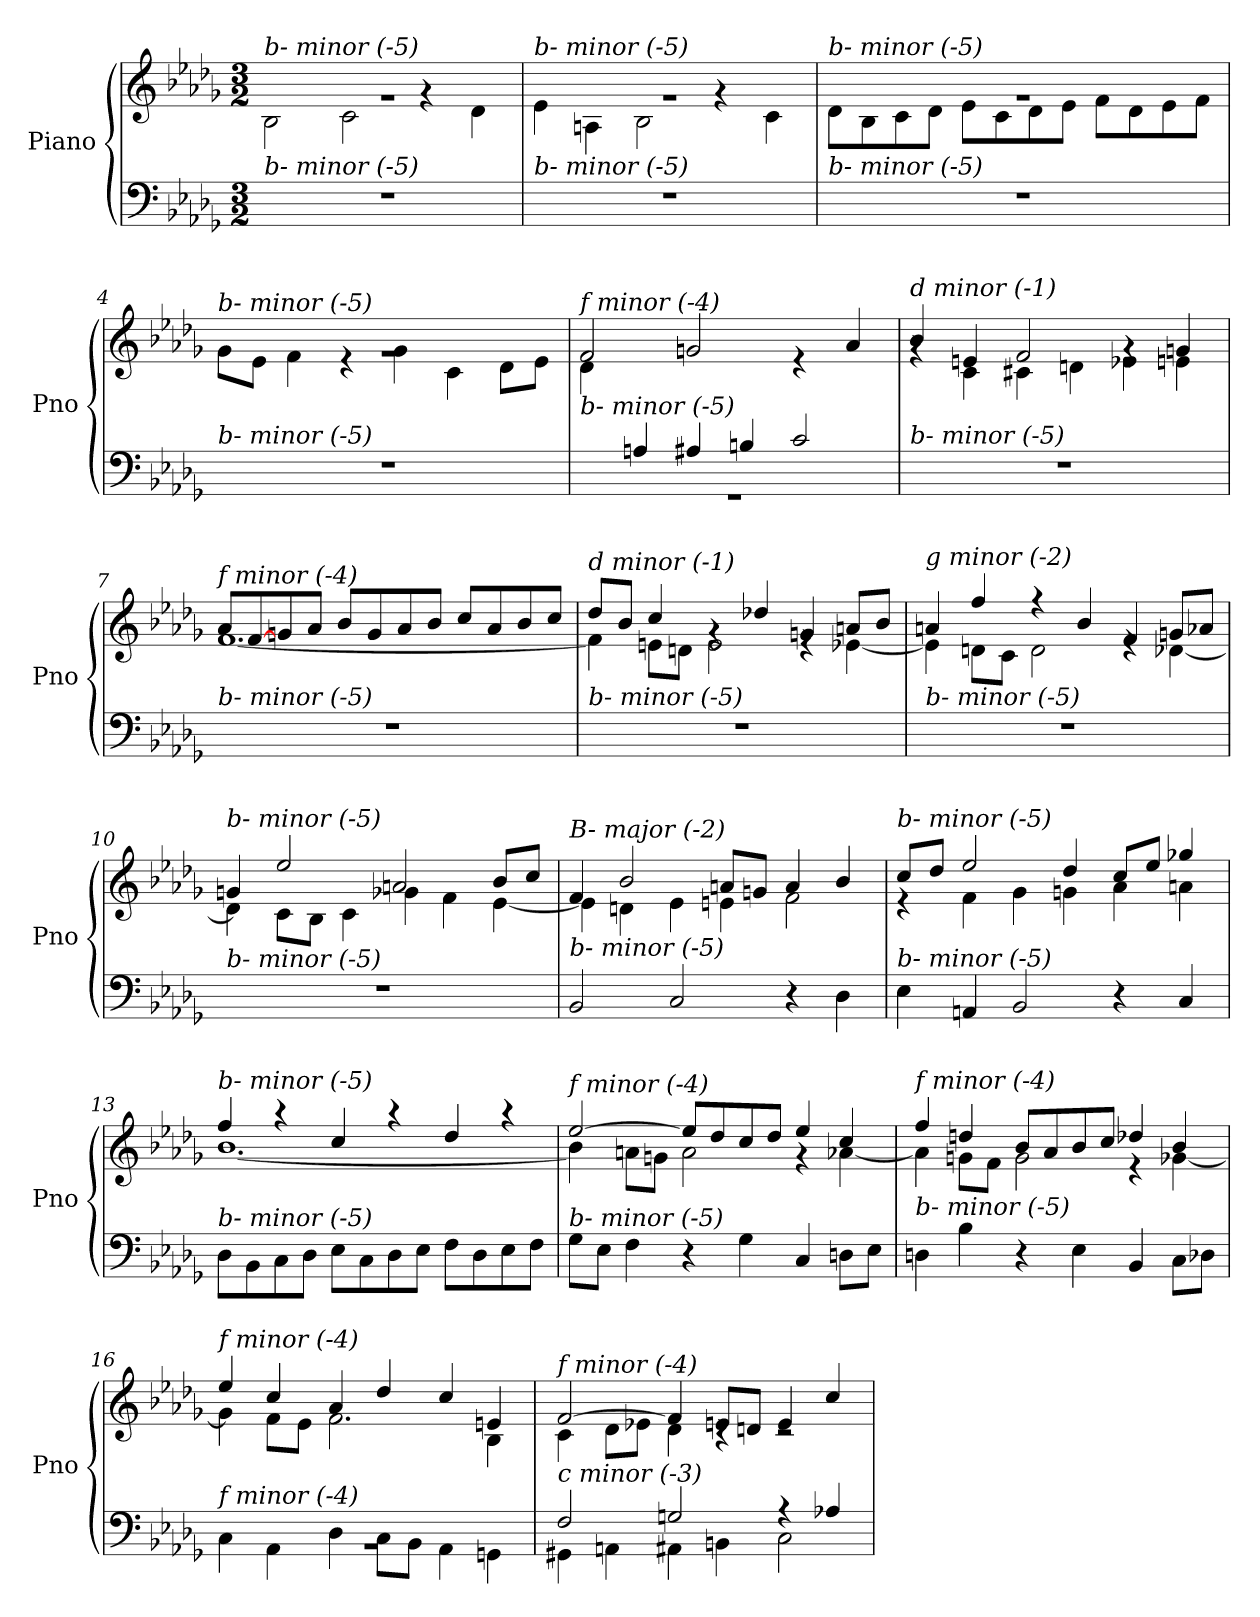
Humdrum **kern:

**kern	**kern
*part1	*part1
*staff2	*staff1
*I"Piano	*
*I'Pno	*
*clefF4	*clefG2
*k[b-e-a-d-g-]	*k[b-e-a-d-g-]
*M3/2	*M3/2
=1	=1
*	*^
!	!LO:TX:i:t=b- minor (-5)	!
!LO:TX:i:t=b- minor (-5)	!	!
1.r	1.rg	2B-\
.	.	2c\
.	.	4rg
.	.	4d-\
=2	=2	=2
!	!LO:TX:i:t=b- minor (-5)	!
!LO:TX:i:t=b- minor (-5)	!	!
1.r	1.rg	4e-\
.	.	4An\
.	.	2B-\
.	.	4rg
.	.	4c\
=3	=3	=3
!	!LO:TX:i:t=b- minor (-5)	!
!LO:TX:i:t=b- minor (-5)	!	!
1.r	1.rg	8d-\L
.	.	8B-\
.	.	8c\
.	.	8d-\J
.	.	8e-\L
.	.	8c\
.	.	8d-\
.	.	8e-\J
.	.	8f\L
.	.	8d-\
.	.	8e-\
.	.	8f\J
=4	=4	=4
!	!LO:TX:i:t=b- minor (-5)	!
!LO:TX:i:t=b- minor (-5)	!	!
1.r	1.rg	8g-\L
.	.	8e-\J
.	.	4f\
.	.	4r
.	.	4g-\
.	.	4c\
.	.	8d-\L
.	.	8e-\J
!!LO:LB:g=z	!!
=5	=5	=5
*^	*	*
!	!	!LO:TX:i:t=f minor (-4)	!
!LO:TX:i:t=b- minor (-5)	!	!	!
1.rGG	4ryy	2f/	4d-\
.	4An/	.	1ryy
.	4A#Xi/	2gn/	.
.	4Bn/	.	.
.	2c/	4re	.
.	.	4a-/	4ryy
*v	*v	*	*
=6	=6	=6
!	!LO:TX:i:t=d minor (-1)	!
!LO:TX:i:t=b- minor (-5)	!	!
1.r	4b-/	4rg
.	4en/	4c\
.	2f/	4c#Xi\
.	.	4dn\
.	4rg	4e-X\
.	4gn/	4en\
=7	=7	=7
!	!LO:TX:i:t=f minor (-4)	!
!LO:TX:i:t=b- minor (-5)	!	!
1.r	8a-/L	[1.f
.	[8f/	.
.	8gn/	.
.	8a-/J	.
.	8b-/L	.
.	8g/	.
.	8a-/	.
.	8b-/J	.
.	8cc/L	.
.	8a-/	.
.	8b-/	.
.	8cc/J	.
=8	=8	=8
!	!LO:TX:i:t=d minor (-1)	!
!LO:TX:i:t=b- minor (-5)	!	!
1.r	8dd-/L	4f\]
.	8b-/J	.
.	4cc/	8en\L
.	.	8dn\J
.	4rg	2e\
.	4dd-X/	.
.	4gn/	4re
.	8an/L	[4e-X\
.	8b-/J	.
!!LO:LB:g=z	!!
=9	=9	=9
!	!LO:TX:i:t=g minor (-2)	!
!LO:TX:i:t=b- minor (-5)	!	!
1.r	4an/	4e-\]
.	4ff/	8dn\L
.	.	8c\J
.	4r	2d\
.	4b-/	.
.	4f/	4re
.	8gn/L	[4d-X\
.	8a-X/J	.
=10	=10	=10
!	!LO:TX:i:t=b- minor (-5)	!
!LO:TX:i:t=b- minor (-5)	!	!
1.r	4gn/	4d-\]
.	2ee-/	8c\L
.	.	8B-\J
.	.	4c\
.	2an/	4g-X\
.	.	4f\
.	8b-/L	[4e-\
.	8cc/J	.
=11	=11	=11
!	!LO:TX:i:t=B- major (-2)	!
!LO:TX:i:t=b- minor (-5)	!	!
2BB-/	4f/	4e-\]
.	2b-/	4dn\
2C/	.	4e-\
.	8an/L	4en\
.	8gn/J	.
4r	4a/	2f\
4D-\	4b-/	.
=12	=12	=12
!	!LO:TX:i:t=b- minor (-5)	!
!LO:TX:i:t=b- minor (-5)	!	!
4E-\	8cc/L	4r
.	8dd-/J	.
4AAn/	2ee-/	4f\
2BB-/	.	4g-\
.	4dd-/	4gn\
4r	8cc/L	4a-\
.	8ee-/J	.
4C/	4gg-X/	4an\
!!LO:LB:g=z	!!
=13	=13	=13
!	!LO:TX:i:t=b- minor (-5)	!
!LO:TX:i:t=b- minor (-5)	!	!
8D-\L	4ff/	[1.b-
8BB-\	.	.
8C\	4r	.
8D-\J	.	.
8E-\L	4cc/	.
8C\	.	.
8D-\	4r	.
8E-\J	.	.
8F\L	4dd-/	.
8D-\	.	.
8E-\	4r	.
8F\J	.	.
=14	=14	=14
!	!LO:TX:i:t=f minor (-4)	!
!LO:TX:i:t=b- minor (-5)	!	!
8G-\L	[2ee-/	4b-\]
8E-\J	.	.
4F\	.	8an\L
.	.	8gn\J
4r	8ee-/L]	2a\
.	8dd-/	.
4G-\	8cc/	.
.	8dd-/J	.
4C/	4ee-/	4r
8Dn\L	4cc/	[4a-X\
8E-\J	.	.
=15	=15	=15
!	!LO:TX:i:t=f minor (-4)	!
!LO:TX:i:t=b- minor (-5)	!	!
4Dn\	4ff/	4a-\]
4B-\	4ddn/	8gn\L
.	.	8f\J
4r	8b-/L	2g\
.	8a-/	.
4E-\	8b-/	.
.	8cc/J	.
4BB-/	4dd-X/	4r
8C\L	4b-/	[4g-X\
8D-X\J	.	.
=16	=16	=16
*^	*	*
!	!	!LO:TX:i:t=f minor (-4)	!
!LO:TX:i:t=f minor (-4)	!	!	!
1.rBB	4C\	4ee-/	4g-\]
.	4AA-\	4cc/	8f\L
.	.	.	8e-\J
.	4D-\	4a-/	2.f\
.	8C\L	4dd-/	.
.	8BB-\J	.	.
.	4AA-\	4cc/	.
.	4GGn\	4en/	4B-\
!!LO:LB:g=z	!!
=17	=17	=17	=17
!	!	!LO:TX:i:t=f minor (-4)	!
!LO:TX:i:t=c minor (-3)	!	!	!
2F/	4GG#Xi\	[2f/	4c\
.	4AAn\	.	8d-\L
.	.	.	8e-X\J
2Gn/	4AA#Xi\	4f/]	4d-\
.	4BBn\	8en/L	4rc
.	.	8dn/J	.
4r	2C\	4e/	2rc
4A-X/	.	4cc/	.
*v	*v	*	*
*	*v	*v
=	=
*-	*-
